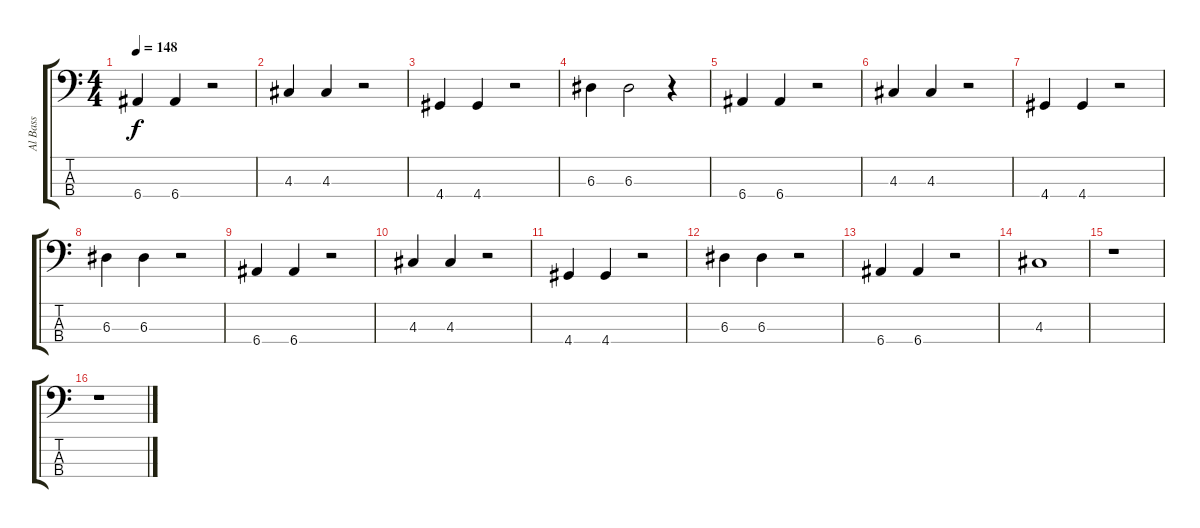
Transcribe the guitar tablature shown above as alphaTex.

\track ("Al Bass" "Al Bass") {instrument electricbasspick}
\staff {score tabs}
\tuning (G2 D2 A1 E1) {hide}
\ts (4 4)
\tempo 148
\clef f4
\ks c
6.4.4{dy f} 6.4.4 r.2 |
4.3.4 4.3.4 r.2 |
4.4.4 4.4.4 r.2 |
6.3.4 6.3.2 r.4 |
6.4.4 6.4.4 r.2 |
4.3.4 4.3.4 r.2 |
4.4.4 4.4.4 r.2 |
6.3.4 6.3.4 r.2 |
6.4.4 6.4.4 r.2 |
4.3.4 4.3.4 r.2 |
4.4.4 4.4.4 r.2 |
6.3.4 6.3.4 r.2 |
6.4.4 6.4.4 r.2 |
4.3.1 |
r.1 |
r.1
